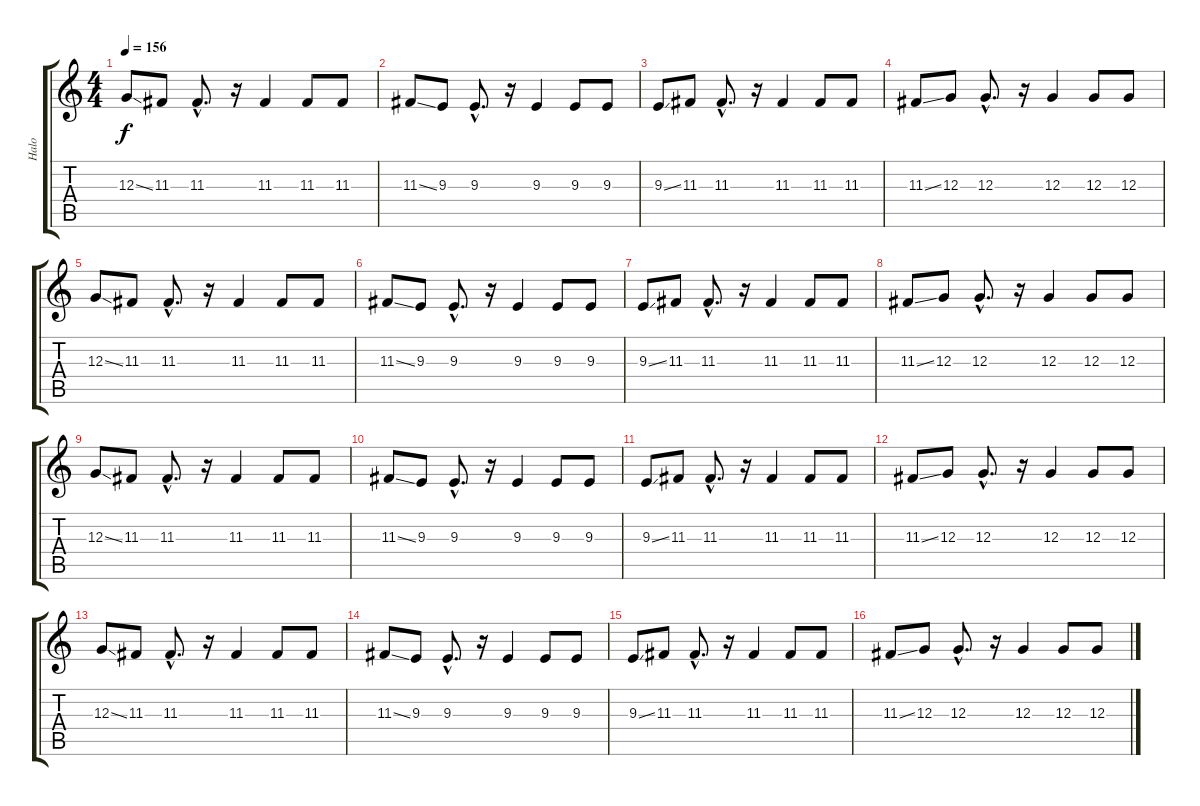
\track ("Halo" "Halo") {instrument pad7halo}
\staff {score tabs}
\tuning (E4 B3 G3 D3 A2 E2) {hide}
\ts (4 4)
\tempo 156
\clef g2
\ks c
12.3{ss}.8{dy f} 11.3.8 11.3{hac}.8{d} r.16 11.3.4 11.3.8 11.3.8 |
11.3{ss}.8 9.3.8 9.3{hac}.8{d} r.16 9.3.4 9.3.8 9.3.8 |
9.3{ss}.8 11.3.8 11.3{hac}.8{d} r.16 11.3.4 11.3.8 11.3.8 |
11.3{ss}.8 12.3.8 12.3{hac}.8{d} r.16 12.3.4 12.3.8 12.3.8 |
12.3{ss}.8 11.3.8 11.3{hac}.8{d} r.16 11.3.4 11.3.8 11.3.8 |
11.3{ss}.8{volume 7} 9.3.8 9.3{hac}.8{d} r.16 9.3.4 9.3.8 9.3.8 |
9.3{ss}.8 11.3.8 11.3{hac}.8{d} r.16 11.3.4 11.3.8 11.3.8 |
11.3{ss}.8 12.3.8 12.3{hac}.8{d} r.16 12.3.4 12.3.8 12.3.8 |
12.3{ss}.8 11.3.8 11.3{hac}.8{d} r.16 11.3.4 11.3.8 11.3.8 |
11.3{ss}.8 9.3.8 9.3{hac}.8{d} r.16 9.3.4 9.3.8 9.3.8 |
9.3{ss}.8 11.3.8 11.3{hac}.8{d} r.16 11.3.4 11.3.8 11.3.8 |
11.3{ss}.8 12.3.8 12.3{hac}.8{d} r.16 12.3.4 12.3.8 12.3.8 |
12.3{ss}.8 11.3.8 11.3{hac}.8{d} r.16 11.3.4 11.3.8 11.3.8 |
11.3{ss}.8 9.3.8 9.3{hac}.8{d} r.16 9.3.4 9.3.8 9.3.8 |
9.3{ss}.8 11.3.8 11.3{hac}.8{d} r.16 11.3.4 11.3.8 11.3.8 |
11.3{ss}.8{volume 2} 12.3.8 12.3{hac}.8{d} r.16 12.3.4 12.3.8 12.3.8
